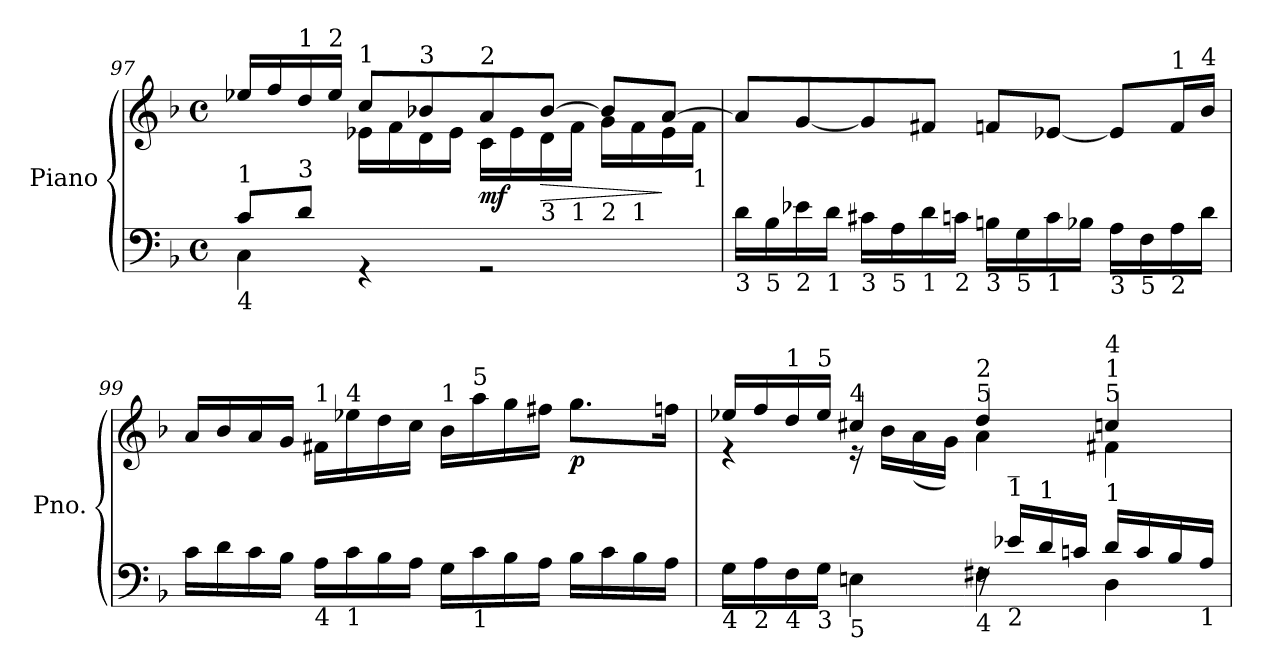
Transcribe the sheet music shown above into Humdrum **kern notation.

**kern	**kern	**dynam
*part1	*part1	*part1
*staff2	*staff1	*staff1/2
*I"Piano	*	*
*I'Pno.	*	*
*clefF4	*clefG2	*
*k[b-]	*k[b-]	*
*M4/4	*M4/4	*
*met(c)	*met(c)	*
=97	=97	=97
*^	*^	*
!LO:TX:b:t=4	!	!	!	!
!LO:TX:a:t=1	!	!	!	!
8c/L	4C\	16ee-X/LL	4ryy	.
.	.	16ff/	.	.
!	!	!LO:TX:a:t=1	!	!
!LO:TX:a:t=3	!	!	!	!
8d/J	.	16dd/	.	.
!	!	!LO:TX:a:t=2	!	!
.	.	16ee-/JJ	.	.
!	!	!LO:TX:a:t=1	!	!
4rGG	2.ryy	8cc/L	16e-X\LL	.
.	.	.	16f\	.
!	!	!LO:TX:a:t=3	!	!
.	.	8b-X/	16d\	.
.	.	.	16e-\JJ	.
!	!	!LO:TX:a:t=2	!	!
!	!	!	!	!LO:DY:b
2rGG	.	8a/	16c\LL	mf
.	.	.	16e-\	.
!	!	!LO:TX:b:t=3	!	!
!	!	!	!	!LO:HP:b
.	.	[8b-/J	16d\	>
!	!	!	!LO:TX:b:t=1	!
.	.	.	16f\JJ	.
!	!	!LO:TX:b:t=2	!	!
.	.	8b-/L]	16g\LL	.
!	!	!	!LO:TX:b:t=1	!
.	.	.	16f\	.
.	.	[8a/J	16e-\	]
!	!	!	!LO:TX:b:t=1	!
.	.	.	16f\JJ	.
*v	*v	*	*	*
!!LO:LB:g=z
=98	=98	=98	=98
!LO:TX:b:t=3	!	!	!
*	*v	*v	*
16d\LL	8a/L]	.
!LO:TX:b:t=5	!	!
16B-\	.	.
!LO:TX:b:t=2	!	!
16e-X\	[8g/	.
!LO:TX:b:t=1	!	!
16d\JJ	.	.
!LO:TX:b:t=3	!	!
16c#X\LL	8g/]	.
!LO:TX:b:t=5	!	!
16A\	.	.
!LO:TX:b:t=1	!	!
16d\	8f#X/J	.
!LO:TX:b:t=2	!	!
16cn\JJ	.	.
!LO:TX:b:t=3	!	!
16Bn\LL	8fn/L	.
!LO:TX:b:t=5	!	!
16G\	.	.
!LO:TX:b:t=1	!	!
16c\	[8e-X/J	.
16B-X\JJ	.	.
!LO:TX:b:t=3	!	!
16A\LL	8e-/L]	.
!LO:TX:b:t=5	!	!
16F\	.	.
!	!LO:TX:a:t=1	!
!LO:TX:b:t=2	!	!
16A\	16f/L	.
!	!LO:TX:a:t=4	!
16d\JJ	16b-/JJ	.
=99	=99	=99
16c\LL	16a/LL	.
16d\	16b-/	.
16c\	16a/	.
16B-\JJ	16g/JJ	.
!	!LO:TX:a:t=1	!
!LO:TX:b:t=4	!	!
16A\LL	16f#X\LL	.
!	!LO:TX:a:t=4	!
!LO:TX:b:t=1	!	!
16c\	16ee-X\	.
16B-\	16dd\	.
16A\JJ	16cc\JJ	.
!	!LO:TX:a:t=1	!
16G\LL	16b-\LL	.
!	!LO:TX:a:t=5	!
!LO:TX:b:t=1	!	!
16c\	16aa\	.
16B-\	16gg\	.
16A\JJ	16ff#X\JJ	.
!	!	!LO:DY:b
16B-\LL	8.gg\L	p
16c\	.	.
16B-\	.	.
16A\JJ	16ffn\Jk	.
!!LO:LB:g=z
=100	=100	=100
*^	*^	*
!LO:TX:b:t=4	!	!	!	!
16G\LL	2ryy	16ee-X/LL	4r	.
!LO:TX:b:t=2	!	!	!	!
16A\	.	16ff/	.	.
!	!	!LO:TX:a:t=1	!	!
!LO:TX:b:t=4	!	!	!	!
16F\	.	16dd/	.	.
!	!	!LO:TX:a:t=5	!	!
!LO:TX:b:t=3	!	!	!	!
16G\JJ	.	16ee-/JJ	.	.
!	!	!LO:TX:a:t=4	!	!
!LO:TX:b:t=5	!	!	!	!
4En\	.	4cc#X/	16r	.
.	.	.	16b-\LL	.
.	.	.	(>16a\	.
.	.	.	16g\JJ)	.
!	!	!LO:TX:a:t=5	!	!
!	!	!LO:TX:a:t=2	!	!
!LO:TX:b:t=4	!	!	!	!
16rF	4F#X\	4dd/	4a\	.
!LO:TX:a:t=1	!	!	!	!
!LO:TX:b:t=2	!	!	!	!
!LO:TX:a:t=_	!	!	!	!
16e-X/LL	.	.	.	.
!LO:TX:a:t=1	!	!	!	!
16d/	.	.	.	.
16cn/JJ	.	.	.	.
!	!	!LO:TX:a:t=5	!	!
!	!	!LO:TX:a:t=1	!	!
!	!	!LO:TX:a:t=4	!	!
!LO:TX:a:t=1	!	!	!	!
16d/LL	4D\	4ccn/	4f#X\	.
16c/	.	.	.	.
16B-/	.	.	.	.
!LO:TX:b:t=1	!	!	!	!
16A/JJ	.	.	.	.
*v	*v	*	*	*
*	*v	*v	*
=	=	=
*-	*-	*-
